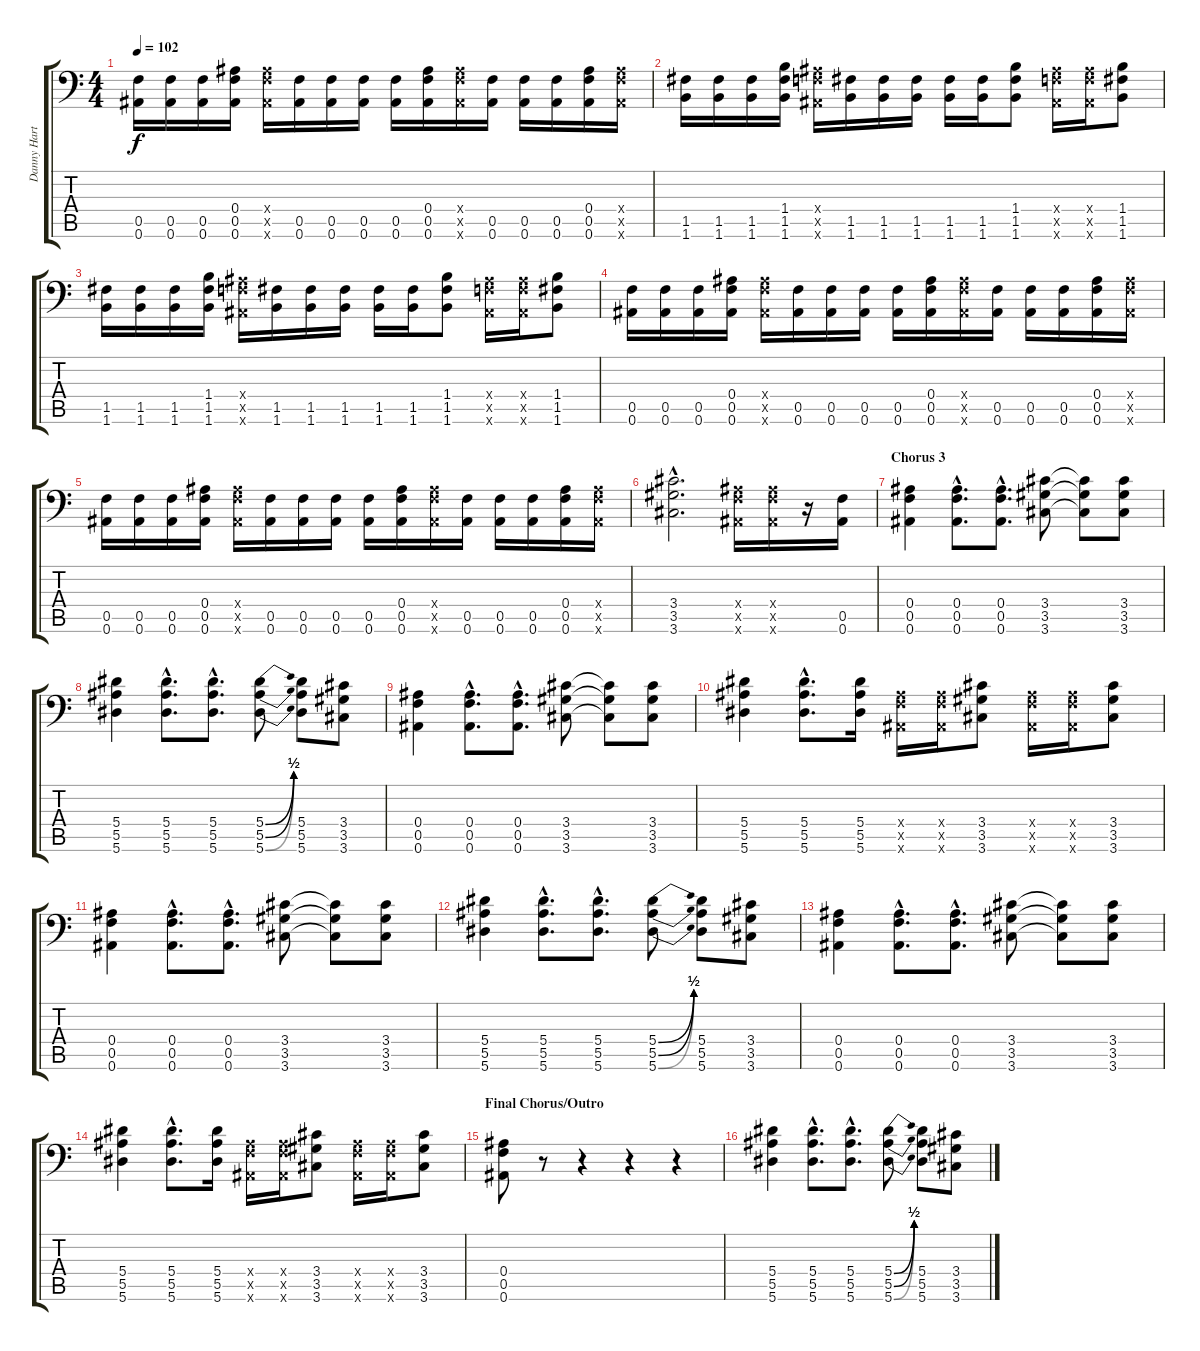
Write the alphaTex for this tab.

\track ("Danny Hartwell (2nd Guitar)" "Danny Hart") {instrument distortionguitar}
\staff {score tabs}
\tuning (C4 G3 Eb3 Bb2 F2 Bb1) {hide}
\ts (4 4)
\tempo 102
\clef f4
\ks c
(0.5 0.6).16{dy f} (0.5 0.6).16 (0.5 0.6).16 (0.4 0.5 0.6).16 (0.4{x} 0.5{x} 0.6{x}).16 (0.5 0.6).16 (0.5 0.6).16 (0.5 0.6).16 (0.5 0.6).16 (0.4 0.5 0.6).16 (0.4{x} 0.5{x} 0.6{x}).16 (0.5 0.6).16 (0.5 0.6).16 (0.5 0.6).16 (0.4 0.5 0.6).16 (0.4{x} 0.5{x} 0.6{x}).16 |
(1.5 1.6).16 (1.5 1.6).16 (1.5 1.6).16 (1.4 1.5 1.6).16 (0.4{x} 0.5{x} 0.6{x}).16 (1.5 1.6).16 (1.5 1.6).16 (1.5 1.6).16 (1.5 1.6).16 (1.5 1.6).16 (1.4 1.5 1.6).8 (0.4{x} 0.5{x} 0.6{x}).16 (0.4{x} 0.5{x} 0.6{x}).16 (1.4 1.5 1.6).8 |
(1.5 1.6).16 (1.5 1.6).16 (1.5 1.6).16 (1.4 1.5 1.6).16 (0.4{x} 0.5{x} 0.6{x}).16 (1.5 1.6).16 (1.5 1.6).16 (1.5 1.6).16 (1.5 1.6).16 (1.5 1.6).16 (1.4 1.5 1.6).8 (0.4{x} 0.5{x} 0.6{x}).16 (0.4{x} 0.5{x} 0.6{x}).16 (1.4 1.5 1.6).8 |
(0.5 0.6).16 (0.5 0.6).16 (0.5 0.6).16 (0.4 0.5 0.6).16 (0.4{x} 0.5{x} 0.6{x}).16 (0.5 0.6).16 (0.5 0.6).16 (0.5 0.6).16 (0.5 0.6).16 (0.4 0.5 0.6).16 (0.4{x} 0.5{x} 0.6{x}).16 (0.5 0.6).16 (0.5 0.6).16 (0.5 0.6).16 (0.4 0.5 0.6).16 (0.4{x} 0.5{x} 0.6{x}).16 |
(0.5 0.6).16 (0.5 0.6).16 (0.5 0.6).16 (0.4 0.5 0.6).16 (0.4{x} 0.5{x} 0.6{x}).16 (0.5 0.6).16 (0.5 0.6).16 (0.5 0.6).16 (0.5 0.6).16 (0.4 0.5 0.6).16 (0.4{x} 0.5{x} 0.6{x}).16 (0.5 0.6).16 (0.5 0.6).16 (0.5 0.6).16 (0.4 0.5 0.6).16 (0.4{x} 0.5{x} 0.6{x}).16 |
(3.4{hac} 3.5{hac} 3.6{hac}).2{d} (0.4{x} 0.5{x} 0.6{x}).16 (0.4{x} 0.5{x} 0.6{x}).16 r.16 (0.5 0.6).16 |
\section ("" "Chorus 3")
(0.4 0.5 0.6).4 (0.4{hac} 0.5{hac} 0.6{hac}).8{d} (0.4{hac} 0.5{hac} 0.6{hac}).8{d} (3.4 3.5 3.6).8 (3.4{t} 3.5{t} 3.6{t}).8 (3.4 3.5 3.6).8 |
(5.4 5.5 5.6).4 (5.4{hac} 5.5{hac} 5.6{hac}).8{d} (5.4{hac} 5.5{hac} 5.6{hac}).8{d} (5.4{be (bend 0 0 60 2)} 5.5{be (bend 0 0 60 2)} 5.6{be (bend 0 0 60 2)}).8 (5.4 5.5 5.6).8 (3.4 3.5 3.6).8 |
(0.4 0.5 0.6).4 (0.4{hac} 0.5{hac} 0.6{hac}).8{d} (0.4{hac} 0.5{hac} 0.6{hac}).8{d} (3.4 3.5 3.6).8 (3.4{t} 3.5{t} 3.6{t}).8 (3.4 3.5 3.6).8 |
(5.4 5.5 5.6).4 (5.4{hac} 5.5{hac} 5.6{hac}).8{d} (5.4 5.5 5.6).16 (0.4{x} 0.5{x} 0.6{x}).16 (0.4{x} 0.5{x} 0.6{x}).16 (3.4 3.5 3.6).8 (0.4{x} 0.5{x} 0.6{x}).16 (0.4{x} 0.5{x} 0.6{x}).16 (3.4 3.5 3.6).8 |
(0.4 0.5 0.6).4 (0.4{hac} 0.5{hac} 0.6{hac}).8{d} (0.4{hac} 0.5{hac} 0.6{hac}).8{d} (3.4 3.5 3.6).8 (3.4{t} 3.5{t} 3.6{t}).8 (3.4 3.5 3.6).8 |
(5.4 5.5 5.6).4 (5.4{hac} 5.5{hac} 5.6{hac}).8{d} (5.4{hac} 5.5{hac} 5.6{hac}).8{d} (5.4{be (bend 0 0 60 2)} 5.5{be (bend 0 0 60 2)} 5.6{be (bend 0 0 60 2)}).8 (5.4 5.5 5.6).8 (3.4 3.5 3.6).8 |
(0.4 0.5 0.6).4 (0.4{hac} 0.5{hac} 0.6{hac}).8{d} (0.4{hac} 0.5{hac} 0.6{hac}).8{d} (3.4 3.5 3.6).8 (3.4{t} 3.5{t} 3.6{t}).8 (3.4 3.5 3.6).8 |
(5.4 5.5 5.6).4 (5.4{hac} 5.5{hac} 5.6{hac}).8{d} (5.4 5.5 5.6).16 (0.4{x} 0.5{x} 0.6{x}).16 (0.4{x} 0.5{x} 0.6{x}).16 (3.4 3.5 3.6).8 (0.4{x} 0.5{x} 0.6{x}).16 (0.4{x} 0.5{x} 0.6{x}).16 (3.4 3.5 3.6).8 |
\section ("" "Final Chorus/Outro")
(0.4 0.5 0.6).8 r.8 r.4 r.4 r.4 |
(5.4 5.5 5.6).4 (5.4{hac} 5.5{hac} 5.6{hac}).8{d} (5.4{hac} 5.5{hac} 5.6{hac}).8{d} (5.4{be (bend 0 0 60 2)} 5.5{be (bend 0 0 60 2)} 5.6{be (bend 0 0 60 2)}).8 (5.4 5.5 5.6).8 (3.4 3.5 3.6).8
